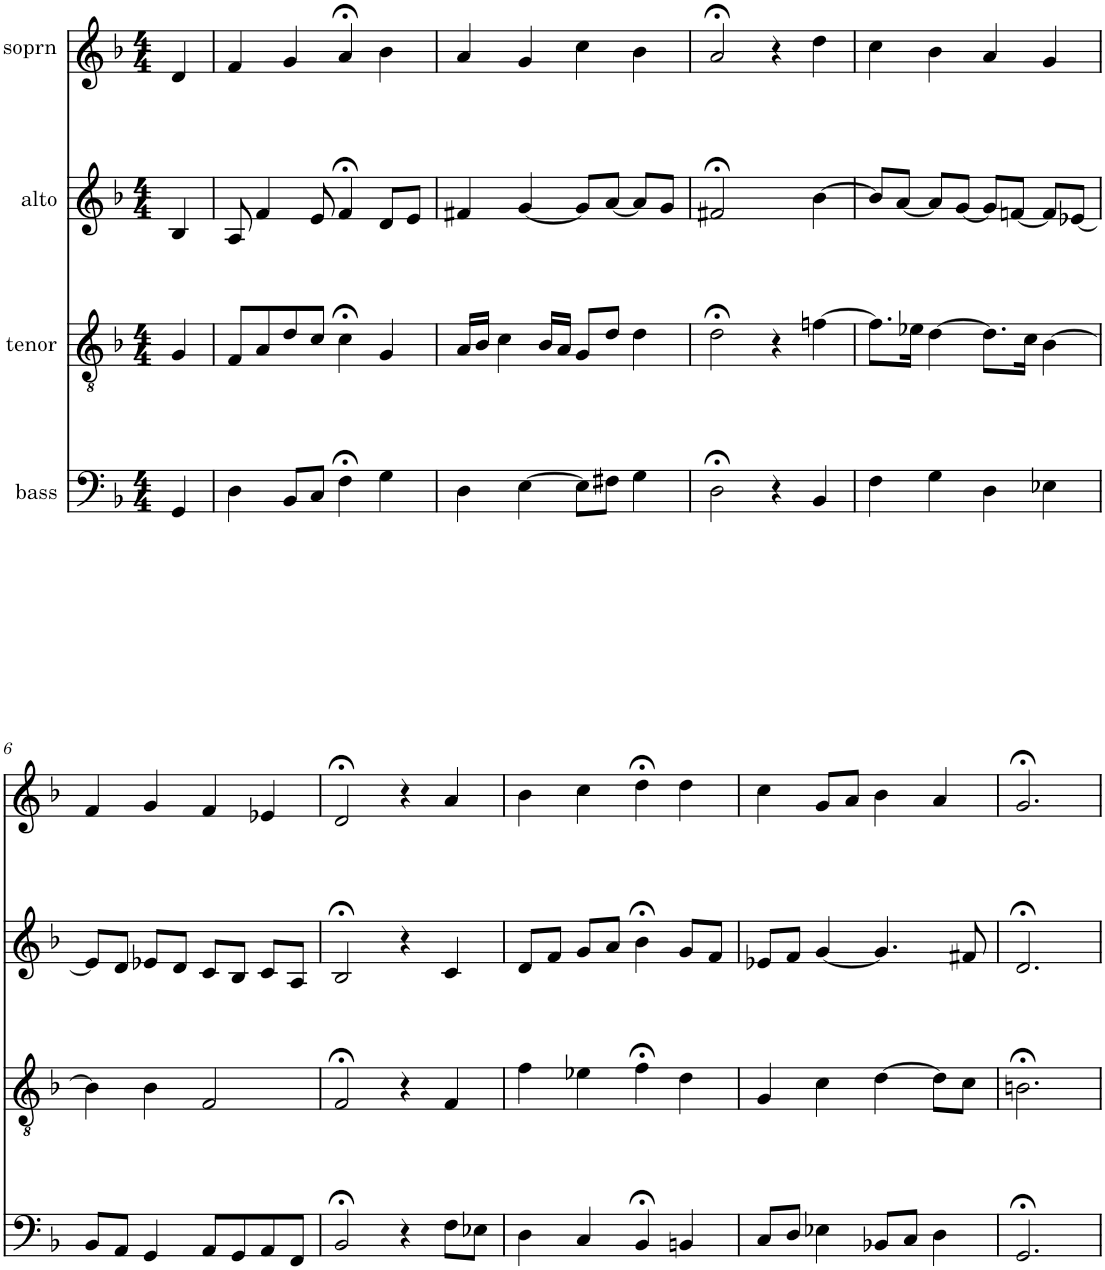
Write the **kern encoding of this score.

**kern	**kern	**kern	**kern
*part4	*part3	*part2	*part1
*staff4	*staff3	*staff2	*staff1
*I"bass	*I"tenor	*I"alto	*I"soprn
*clefF4	*clefGv2	*clefG2	*clefG2
*k[b-]	*k[b-]	*k[b-]	*k[b-]
*G:dor	*G:dor	*G:dor	*G:dor
*M4/4	*M4/4	*M4/4	*M4/4
=1	=1	=1	=1
4GG/	4G/	4B-/	4d/
=2	=2	=2	=2
4D\	8F/L	8A/	4f/
.	8A/	4f/	.
8BB-/L	8d/	.	4g/
8C/J	8c/J	8e/	.
4F;<\	4c;<\	4f;</	4a;</
4G\	4G/	8d/L	4b-\
.	.	8e/J	.
=3	=3	=3	=3
4D\	16A/LL	4f#X/	4a/
.	16B-/JJ	.	.
.	4c\	.	.
[4E\	.	[4g/	4g/
.	16B-/LL	.	.
.	16A/JJ	.	.
8E\L]	8G/L	8g/L]	4cc\
8F#X\J	8d/J	[8a/J	.
4G\	4d\	8a/L]	4b-\
.	.	8g/J	.
=4	=4	=4	=4
2D;<\	2d;<\	2f#X;</	2a;</
4r	4r	4ryy	4r
4BB-/	[4fn\	[4b-\	4dd\
=5	=5	=5	=5
4F\	8.f\L]	8b-/L]	4cc\
.	.	[8a/J	.
.	16e-X\Jk	.	.
4G\	[4d\	8a/L]	4b-\
.	.	[8g/J	.
4D\	8.d\L]	8g/L]	4a/
.	.	[8fn/J	.
.	16c\Jk	.	.
4E-X\	[4B-\	8f/L]	4g/
.	.	[8e-X/J	.
!!LO:LB:g=z
=6	=6	=6	=6
8BB-/L	4B-\]	8e-/L]	4f/
8AA/J	.	8d/J	.
4GG/	4B-\	8e-X/L	4g/
.	.	8d/J	.
8AA/L	2F/	8c/L	4f/
8GG/	.	8B-/J	.
8AA/	.	8c/L	4e-X/
8FF/J	.	8A/J	.
=7	=7	=7	=7
2BB-;</	2F;</	2B-;</	2d;</
4r	4r	4r	4r
8F\L	4F/	4c/	4a/
8E-X\J	.	.	.
=8	=8	=8	=8
4D\	4f\	8d/L	4b-\
.	.	8f/J	.
4C/	4e-X\	8g/L	4cc\
.	.	8a/J	.
4BB-;</	4f;<\	4b-;<\	4dd;<\
4BBn/	4d\	8g/L	4dd\
.	.	8f/J	.
=9	=9	=9	=9
8C/L	4G/	8e-X/L	4cc\
8D/J	.	8f/J	.
4E-X\	4c\	[4g/	8g/L
.	.	.	8a/J
8BB-X/L	[4d\	4.g/]	4b-\
8C/J	.	.	.
4D\	8d\L]	.	4a/
.	8c\J	8f#X/	.
=10	=10	=10	=10
2.GG;</	2.Bn;<\	2.d;</	2.g;</
=	=	=	=
*-	*-	*-	*-
